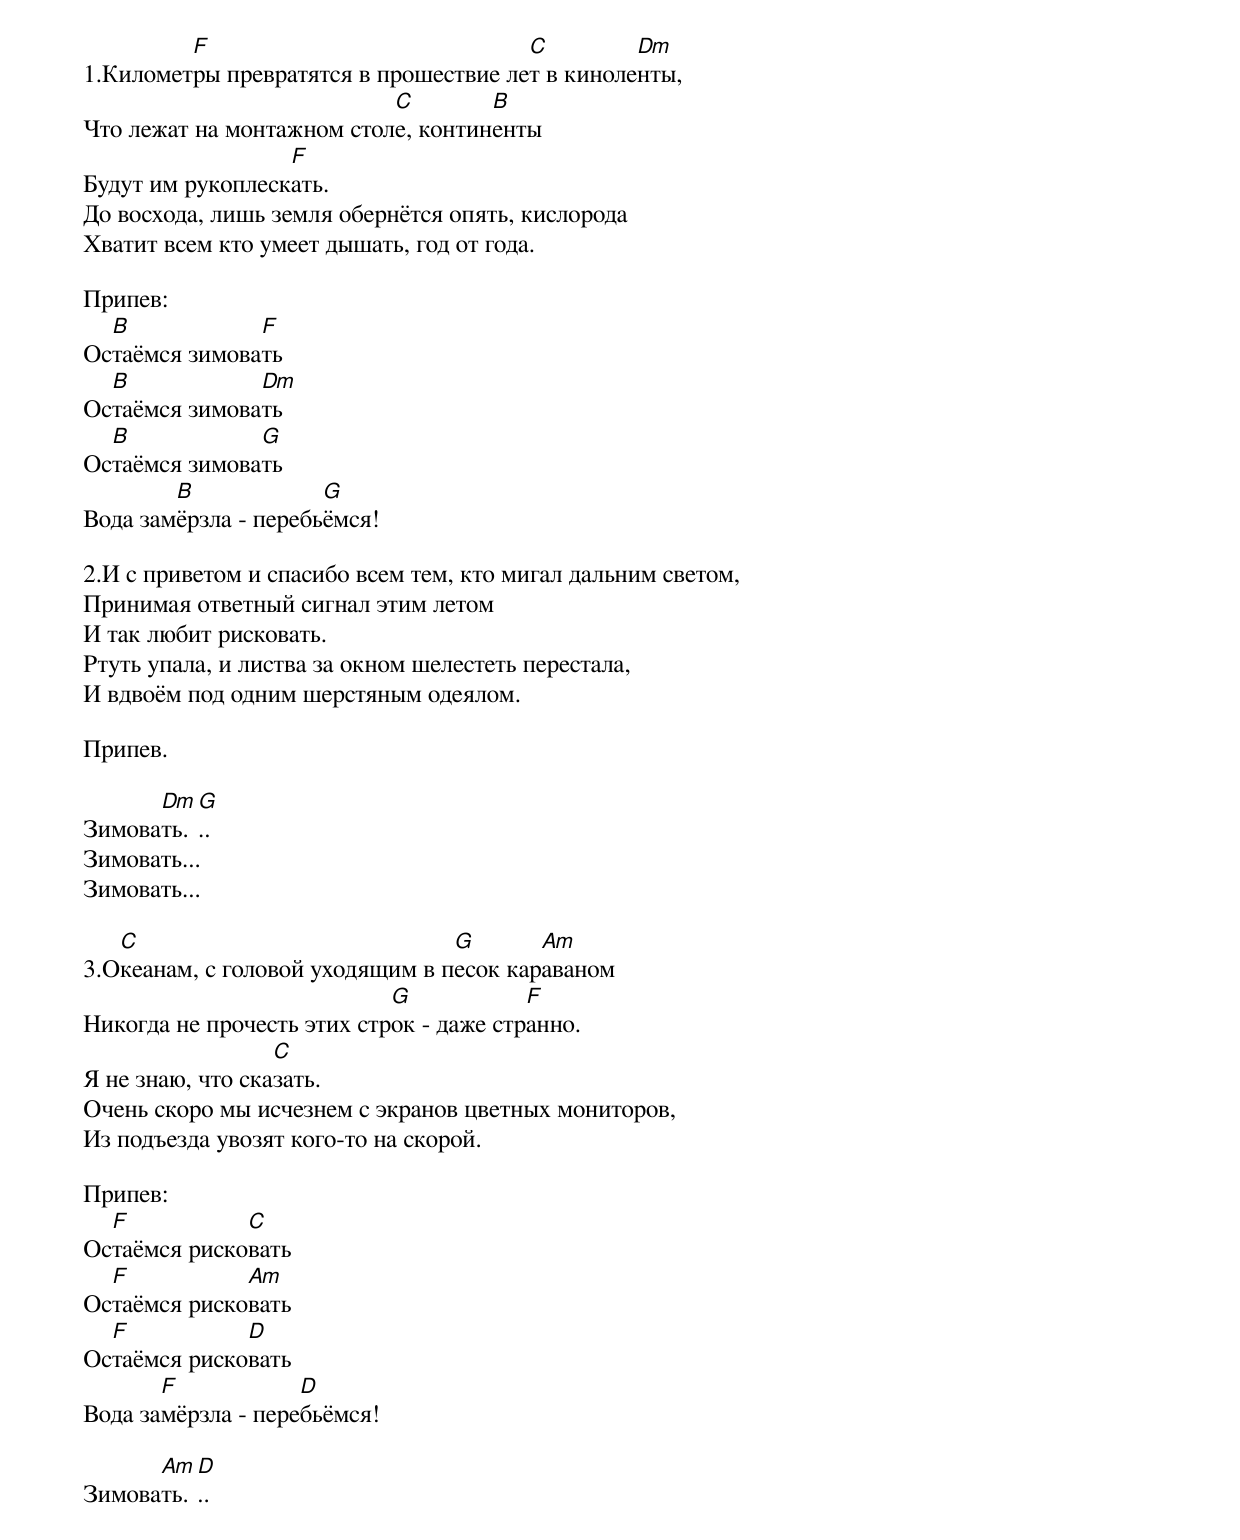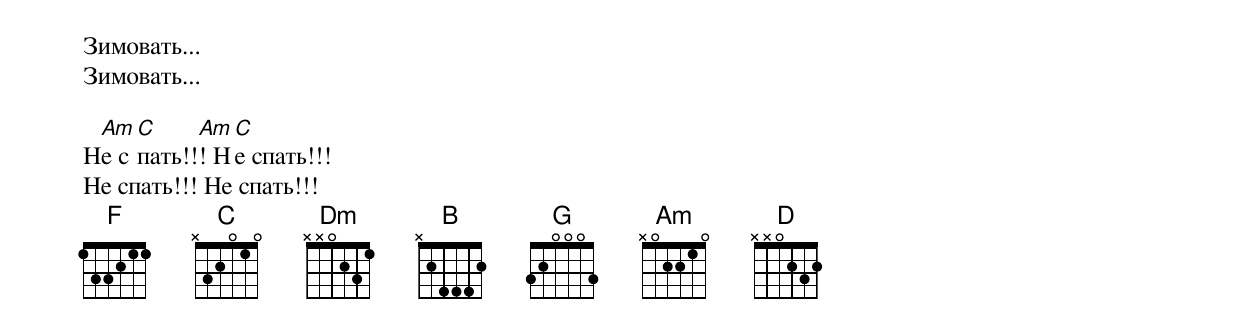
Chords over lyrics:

         F                             C         Dm
1.Километры превратятся в прошествие лет в киноленты,
                           C        B
Что лежат на монтажном столе, континенты
                  F
Будут им рукоплескать.
До восхода, лишь земля обернётся опять, кислорода
Хватит всем кто умеет дышать, год от года.

Припев:
  B            F
Остаёмся зимовать
  B            Dm
Остаёмся зимовать
  B            G
Остаёмся зимовать
        B             G
Вода замёрзла - перебьёмся!

2.И с приветом и спасибо всем тем, кто мигал дальним светом,
Принимая ответный сигнал этим летом
И так любит рисковать.
Ртуть упала, и листва за окном шелестеть перестала,
И вдвоём под одним шерстяным одеялом.

Припев.

      Dm G
Зимовать...
Зимовать...
Зимовать...

   C                             G       Am
3.Океанам, с головой уходящим в песок караваном
                            G            F
Никогда не прочесть этих строк - даже странно.
                  C
Я не знаю, что сказать.
Очень скоро мы исчезнем с экранов цветных мониторов,
Из подъезда увозят кого-то на скорой.

Припев:
  F           C
Остаёмся рисковать
  F           Am
Остаёмся рисковать
  F           D
Остаёмся рисковать
       F            D
Вода замёрзла - перебьёмся!

      Am D
Зимовать...
Зимовать...
Зимовать...

 Am C     Am C
Не спать!!! Не спать!!!
Не спать!!! Не спать!!!
